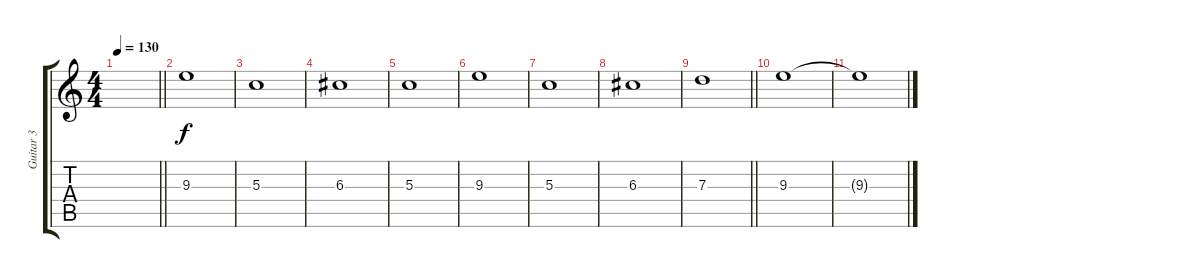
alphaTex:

\track ("Guitar 3" "Guitar 3") {instrument distortionguitar}
\staff {score tabs}
\tuning (E4 B3 G3 D3 A2 E2) {hide}
\ts (4 4)
\tempo 130
\clef g2
\barLineRight lightlight
\ks c
|
9.3.1{instrument acousticguitarnylon} |
5.3.1 |
6.3.1 |
5.3.1 |
9.3.1 |
5.3.1 |
6.3.1 |
\barLineRight lightlight
7.3.1 |
9.3.1 |
9.3{t}.1
